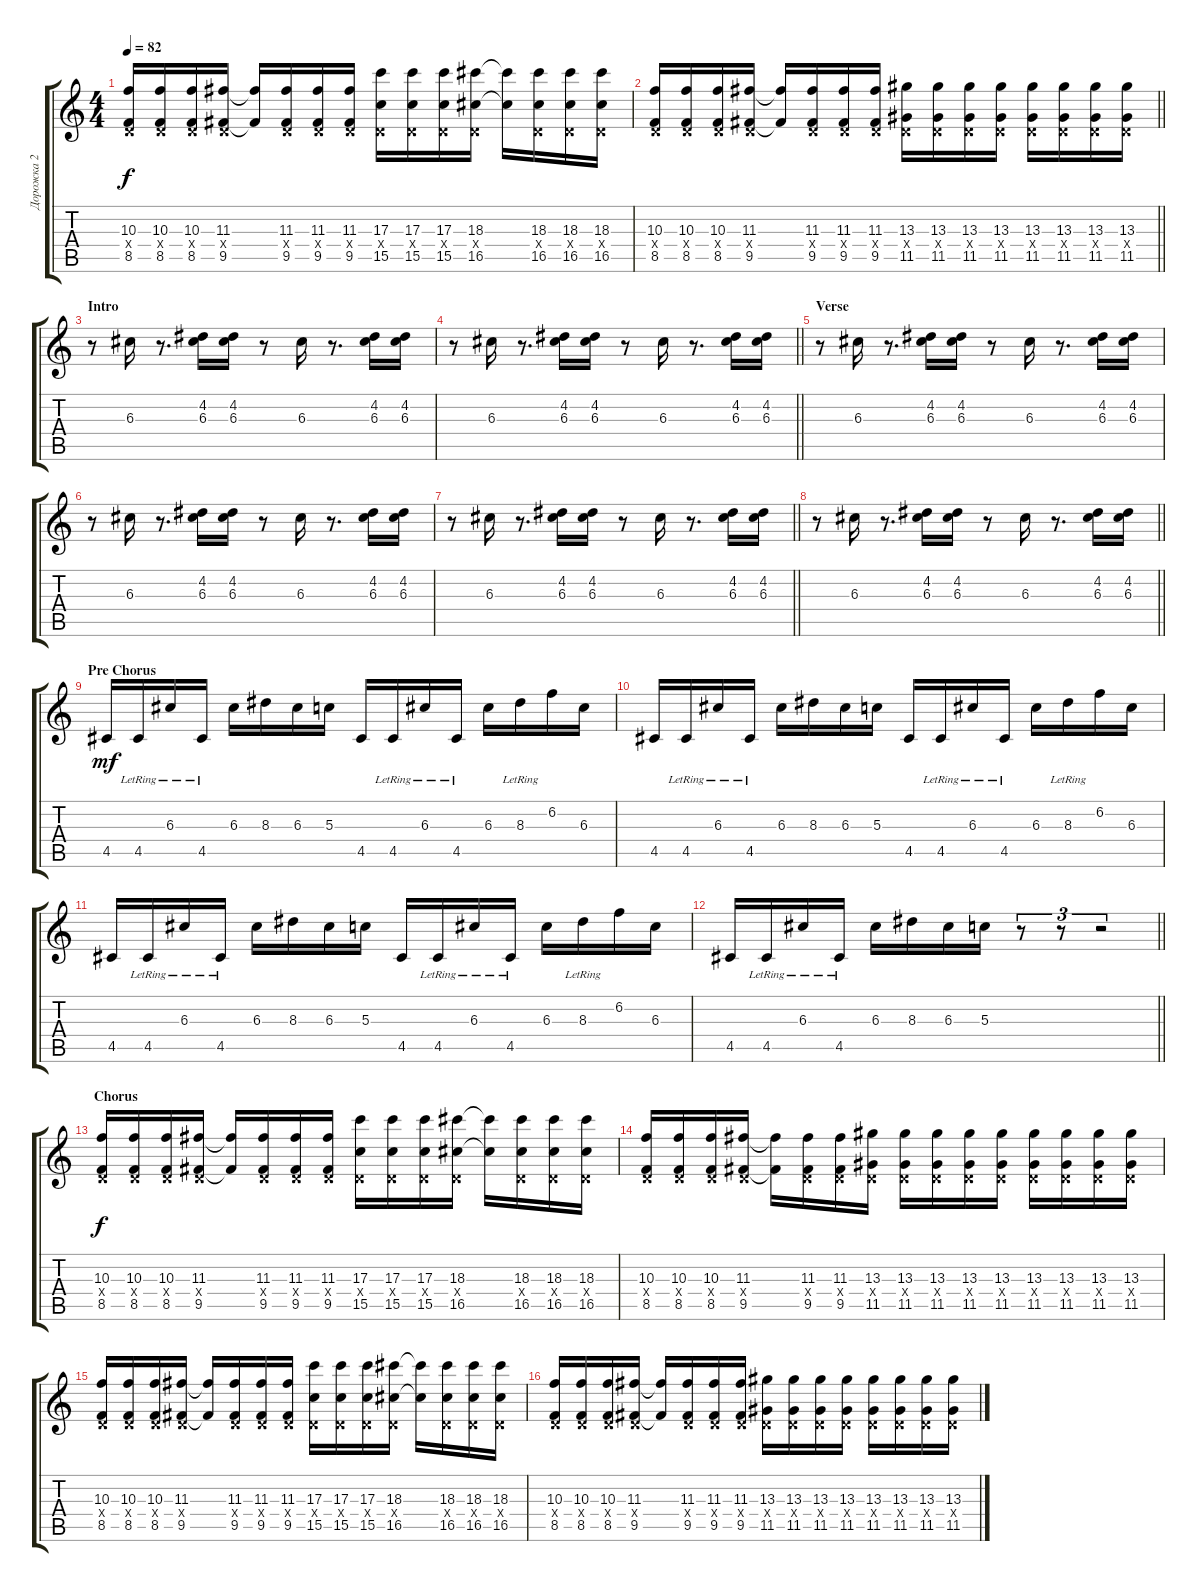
\track ("Дорожка 2" "Дорожка 2") {instrument distortionguitar}
\staff {score tabs}
\tuning (E4 B3 G3 D3 A2 E2) {hide}
\ts (4 4)
\tempo 82
\clef g2
\ks c
(10.3 0.4{x} 8.5).16{dy f} (10.3 0.4{x} 8.5).16 (10.3 0.4{x} 8.5).16 (11.3 0.4{x} 9.5).16 (11.3{t} 9.5{t}).16 (11.3 0.4{x} 9.5).16 (11.3 0.4{x} 9.5).16 (11.3 0.4{x} 9.5).16 (17.3 0.4{x} 15.5).16 (17.3 0.4{x} 15.5).16 (17.3 0.4{x} 15.5).16 (18.3 0.4{x} 16.5).16 (18.3{t} 16.5{t}).16 (18.3 0.4{x} 16.5).16 (18.3 0.4{x} 16.5).16 (18.3 0.4{x} 16.5).16 |
\barLineRight lightlight
(10.3 0.4{x} 8.5).16 (10.3 0.4{x} 8.5).16 (10.3 0.4{x} 8.5).16 (11.3 0.4{x} 9.5).16 (11.3{t} 9.5{t}).16 (11.3 0.4{x} 9.5).16 (11.3 0.4{x} 9.5).16 (11.3 0.4{x} 9.5).16 (13.3 0.4{x} 11.5).16 (13.3 0.4{x} 11.5).16 (13.3 0.4{x} 11.5).16 (13.3 0.4{x} 11.5).16 (13.3 0.4{x} 11.5).16 (13.3 0.4{x} 11.5).16 (13.3 0.4{x} 11.5).16 (13.3 0.4{x} 11.5).16 |
\section ("" "Intro")
r.8 6.3.16 r.8{d} (4.2 6.3).16 (4.2 6.3).16 r.8 6.3.16 r.8{d} (4.2 6.3).16 (4.2 6.3).16 |
\barLineRight lightlight
r.8 6.3.16 r.8{d} (4.2 6.3).16 (4.2 6.3).16 r.8 6.3.16 r.8{d} (4.2 6.3).16 (4.2 6.3).16 |
\section ("" "Verse")
r.8 6.3.16 r.8{d} (4.2 6.3).16 (4.2 6.3).16 r.8 6.3.16 r.8{d} (4.2 6.3).16 (4.2 6.3).16 |
r.8 6.3.16 r.8{d} (4.2 6.3).16 (4.2 6.3).16 r.8 6.3.16 r.8{d} (4.2 6.3).16 (4.2 6.3).16 |
\barLineRight lightlight
r.8 6.3.16 r.8{d} (4.2 6.3).16 (4.2 6.3).16 r.8 6.3.16 r.8{d} (4.2 6.3).16 (4.2 6.3).16 |
\barLineRight lightlight
r.8 6.3.16 r.8{d} (4.2 6.3).16 (4.2 6.3).16 r.8 6.3.16 r.8{d} (4.2 6.3).16 (4.2 6.3).16 |
\section ("" "Pre Chorus")
4.5.16{dy mf} 4.5{lr}.16 6.3{lr}.16 4.5{lr}.16 6.3.16 8.3.16 6.3.16 5.3.16 4.5.16 4.5{lr}.16 6.3{lr}.16 4.5{lr}.16 6.3.16 8.3{lr}.16 6.2.16 6.3.16 |
4.5.16 4.5{lr}.16 6.3{lr}.16 4.5{lr}.16 6.3.16 8.3.16 6.3.16 5.3.16 4.5.16 4.5{lr}.16 6.3{lr}.16 4.5{lr}.16 6.3.16 8.3{lr}.16 6.2.16 6.3.16 |
4.5.16 4.5{lr}.16 6.3{lr}.16 4.5{lr}.16 6.3.16 8.3.16 6.3.16 5.3.16 4.5.16 4.5{lr}.16 6.3{lr}.16 4.5{lr}.16 6.3.16 8.3{lr}.16 6.2.16 6.3.16 |
\barLineRight lightlight
4.5.16 4.5{lr}.16 6.3{lr}.16 4.5{lr}.16 6.3.16 8.3.16 6.3.16 5.3.16 r.8{tu (3 2)} r.8{tu (3 2)} r.2{tu (3 2)} |
\section ("" "Chorus")
(10.3 0.4{x} 8.5).16{dy f} (10.3 0.4{x} 8.5).16 (10.3 0.4{x} 8.5).16 (11.3 0.4{x} 9.5).16 (11.3{t} 9.5{t}).16 (11.3 0.4{x} 9.5).16 (11.3 0.4{x} 9.5).16 (11.3 0.4{x} 9.5).16 (17.3 0.4{x} 15.5).16 (17.3 0.4{x} 15.5).16 (17.3 0.4{x} 15.5).16 (18.3 0.4{x} 16.5).16 (18.3{t} 16.5{t}).16 (18.3 0.4{x} 16.5).16 (18.3 0.4{x} 16.5).16 (18.3 0.4{x} 16.5).16 |
(10.3 0.4{x} 8.5).16 (10.3 0.4{x} 8.5).16 (10.3 0.4{x} 8.5).16 (11.3 0.4{x} 9.5).16 (11.3{t} 9.5{t}).16 (11.3 0.4{x} 9.5).16 (11.3 0.4{x} 9.5).16 (13.3 0.4{x} 11.5).16 (13.3 0.4{x} 11.5).16 (13.3 0.4{x} 11.5).16 (13.3 0.4{x} 11.5).16 (13.3 0.4{x} 11.5).16 (13.3 0.4{x} 11.5).16 (13.3 0.4{x} 11.5).16 (13.3 0.4{x} 11.5).16 (13.3 0.4{x} 11.5).16 |
(10.3 0.4{x} 8.5).16 (10.3 0.4{x} 8.5).16 (10.3 0.4{x} 8.5).16 (11.3 0.4{x} 9.5).16 (11.3{t} 9.5{t}).16 (11.3 0.4{x} 9.5).16 (11.3 0.4{x} 9.5).16 (11.3 0.4{x} 9.5).16 (17.3 0.4{x} 15.5).16 (17.3 0.4{x} 15.5).16 (17.3 0.4{x} 15.5).16 (18.3 0.4{x} 16.5).16 (18.3{t} 16.5{t}).16 (18.3 0.4{x} 16.5).16 (18.3 0.4{x} 16.5).16 (18.3 0.4{x} 16.5).16 |
(10.3 0.4{x} 8.5).16 (10.3 0.4{x} 8.5).16 (10.3 0.4{x} 8.5).16 (11.3 0.4{x} 9.5).16 (11.3{t} 9.5{t}).16 (11.3 0.4{x} 9.5).16 (11.3 0.4{x} 9.5).16 (11.3 0.4{x} 9.5).16 (13.3 0.4{x} 11.5).16 (13.3 0.4{x} 11.5).16 (13.3 0.4{x} 11.5).16 (13.3 0.4{x} 11.5).16 (13.3 0.4{x} 11.5).16 (13.3 0.4{x} 11.5).16 (13.3 0.4{x} 11.5).16 (13.3 0.4{x} 11.5).16
